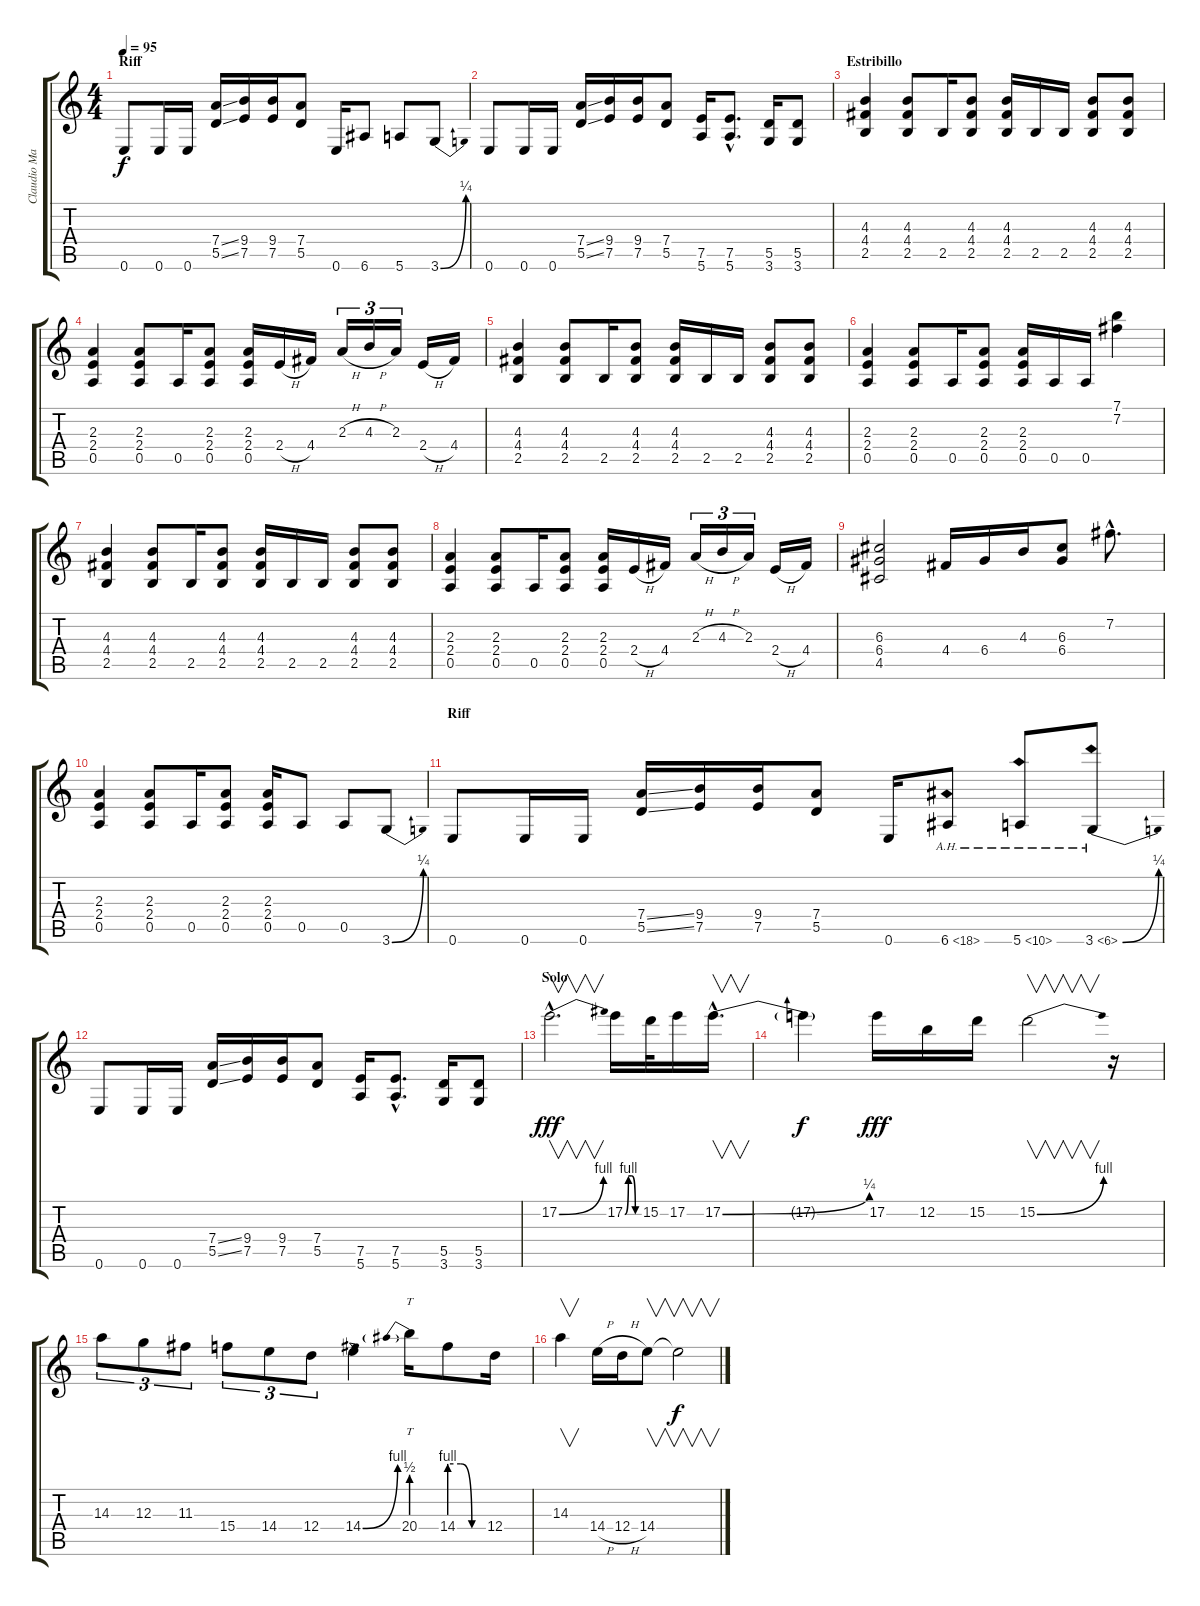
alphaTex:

\track ("Claudio Marciello (Gtr 1)" "Claudio Ma") {instrument distortionguitar}
\staff {score tabs}
\tuning (E4 B3 G3 D3 A2 E2) {hide}
\ts (4 4)
\section ("" "Riff")
\tempo 95
\clef g2
\ks c
0.6.8{dy f} 0.6.16 0.6.16 (7.4{ss} 5.5{ss}).16 (9.4 7.5).16 (9.4 7.5).16 (7.4 5.5).8 0.6.16 6.6.8 5.6.8 3.6{be (bend 0 0 60 1)}.8 |
0.6.8 0.6.16 0.6.16 (7.4{ss} 5.5{ss}).16 (9.4 7.5).16 (9.4 7.5).16 (7.4 5.5).8 (7.5 5.6).16 (7.5{hac} 5.6{hac}).8{d} (5.5 3.6).16 (5.5 3.6).8 |
\section ("" "Estribillo")
(4.3 4.4 2.5).4 (4.3 4.4 2.5).8 2.5.16 (4.3 4.4 2.5).8 (4.3 4.4 2.5).16 2.5.16 2.5.16 (4.3 4.4 2.5).8 (4.3 4.4 2.5).8 |
(2.3 2.4 0.5).4 (2.3 2.4 0.5).8 0.5.16 (2.3 2.4 0.5).8 (2.3 2.4 0.5).16 2.4{h}.16 4.4.16 2.3{h}.16{tu (3 2)} 4.3{h}.16{tu (3 2)} 2.3.16{tu (3 2)} 2.4{h}.16 4.4.16 |
(4.3 4.4 2.5).4 (4.3 4.4 2.5).8 2.5.16 (4.3 4.4 2.5).8 (4.3 4.4 2.5).16 2.5.16 2.5.16 (4.3 4.4 2.5).8 (4.3 4.4 2.5).8 |
(2.3 2.4 0.5).4 (2.3 2.4 0.5).8 0.5.16 (2.3 2.4 0.5).8 (2.3 2.4 0.5).16 0.5.16 0.5.16 (7.1 7.2).4 |
(4.3 4.4 2.5).4 (4.3 4.4 2.5).8 2.5.16 (4.3 4.4 2.5).8 (4.3 4.4 2.5).16 2.5.16 2.5.16 (4.3 4.4 2.5).8 (4.3 4.4 2.5).8 |
(2.3 2.4 0.5).4 (2.3 2.4 0.5).8 0.5.16 (2.3 2.4 0.5).8 (2.3 2.4 0.5).16 2.4{h}.16 4.4.16 2.3{h}.16{tu (3 2)} 4.3{h}.16{tu (3 2)} 2.3.16{tu (3 2)} 2.4{h}.16 4.4.16 |
(6.3 6.4 4.5).2 4.4.16 6.4.16 4.3.16 (6.3 6.4).8 7.2{hac}.8{d} |
(2.3 2.4 0.5).4 (2.3 2.4 0.5).8 0.5.16 (2.3 2.4 0.5).8 (2.3 2.4 0.5).16 0.5.8 0.5.8 3.6{be (bend 0 0 60 1)}.8 |
\section ("" "Riff")
0.6.8 0.6.16 0.6.16 (7.4{ss} 5.5{ss}).16 (9.4 7.5).16 (9.4 7.5).16 (7.4 5.5).8 0.6.16 6.6{ah 12}.8 5.6{ah 5}.8 3.6{be (bend 0 0 60 1) ah 3}.8 |
0.6.8 0.6.16 0.6.16 (7.4{ss} 5.5{ss}).16 (9.4 7.5).16 (9.4 7.5).16 (7.4 5.5).8 (7.5 5.6).16 (7.5{hac} 5.6{hac}).8{d} (5.5 3.6).16 (5.5 3.6).8 |
\section ("" "Solo")
17.2{be (bend 0 0 60 4) hac}.2{v d dy fff} 17.2{be (custom 0 0 15 4 30 4 45 0 60 0)}.16 15.2.32 17.2.16 17.2{be (bend 0 0 60 1) hac}.16{v d} |
17.2{t}.4{dy f} 17.2.16{dy fff} 12.2.16 15.2.16 15.2{be (bend 0 0 60 4)}.2{v} r.16 |
14.3.8{tu (3 2)} 12.3.8{tu (3 2)} 11.3.8{tu (3 2)} 15.4.8{tu (3 2)} 14.4.8{tu (3 2)} 12.4.8{tu (3 2)} 14.4{be (bend 0 0 60 4)}.4 20.4{be (prebend 0 2 60 2)}.16{tt} 14.4{be (custom 0 4 20 4 40 0 60 0)}.8 12.4.16 |
14.3.4{v} 14.4{h}.16 12.4{h}.16 14.4.8{v} 14.4{t}.2{v dy f}
